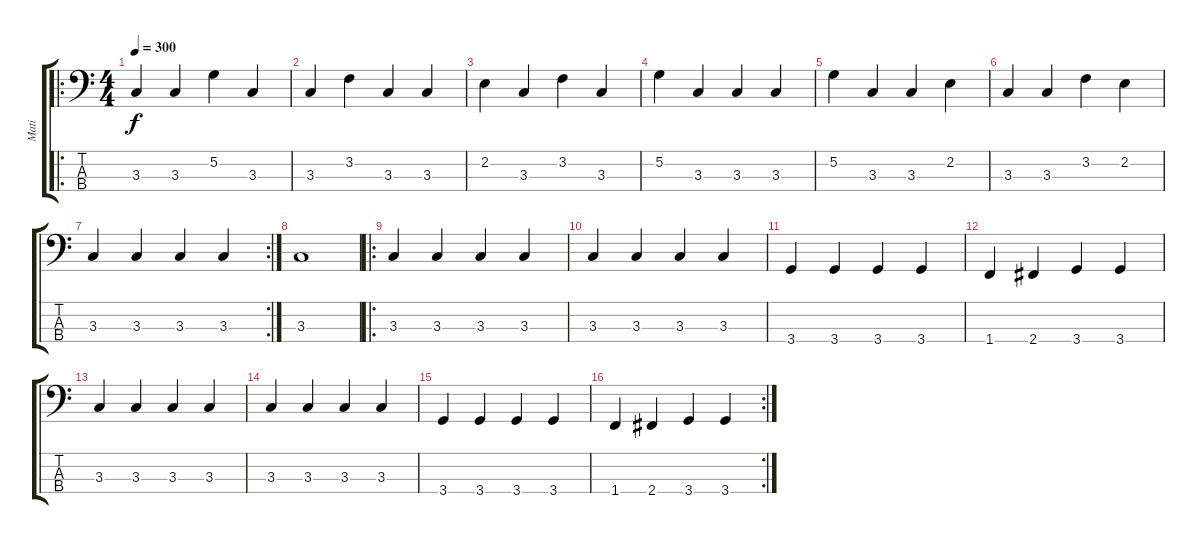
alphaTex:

\track ("Mati" "Mati") {instrument electricbasspick}
\staff {score tabs}
\tuning (G2 D2 A1 E1) {hide}
\ro
\ts (4 4)
\tempo 300
\clef f4
\ks c
3.3.4{dy f instrument electricbasspick} 3.3.4 5.2.4 3.3.4 |
3.3.4 3.2.4 3.3.4 3.3.4 |
2.2.4 3.3.4 3.2.4 3.3.4 |
5.2.4 3.3.4 3.3.4 3.3.4 |
5.2.4 3.3.4 3.3.4 2.2.4 |
3.3.4 3.3.4 3.2.4 2.2.4 |
\rc 2
3.3.4 3.3.4 3.3.4 3.3.4 |
3.3.1 |
\ro
3.3.4 3.3.4 3.3.4 3.3.4 |
3.3.4 3.3.4 3.3.4 3.3.4 |
3.4.4 3.4.4 3.4.4 3.4.4 |
1.4.4 2.4.4 3.4.4 3.4.4 |
3.3.4 3.3.4 3.3.4 3.3.4 |
3.3.4 3.3.4 3.3.4 3.3.4 |
3.4.4 3.4.4 3.4.4 3.4.4 |
\rc 2
1.4.4 2.4.4 3.4.4 3.4.4
